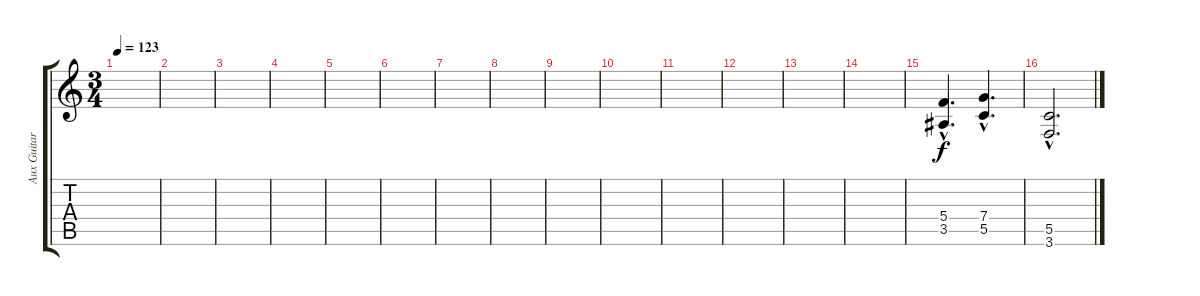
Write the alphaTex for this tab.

\track ("Aux Guitar" "Aux Guitar") {instrument distortionguitar}
\staff {score tabs}
\tuning (D4 A3 F3 C3 G2 D2) {hide}
\ts (3 4)
\tempo 123
\clef g2
\ks c
|
|
|
|
|
|
|
|
|
|
|
|
|
|
(5.4{hac} 3.5{hac}).4{d} (7.4{hac} 5.5{hac}).4{d} |
(5.5{hac} 3.6{hac}).2{d}
